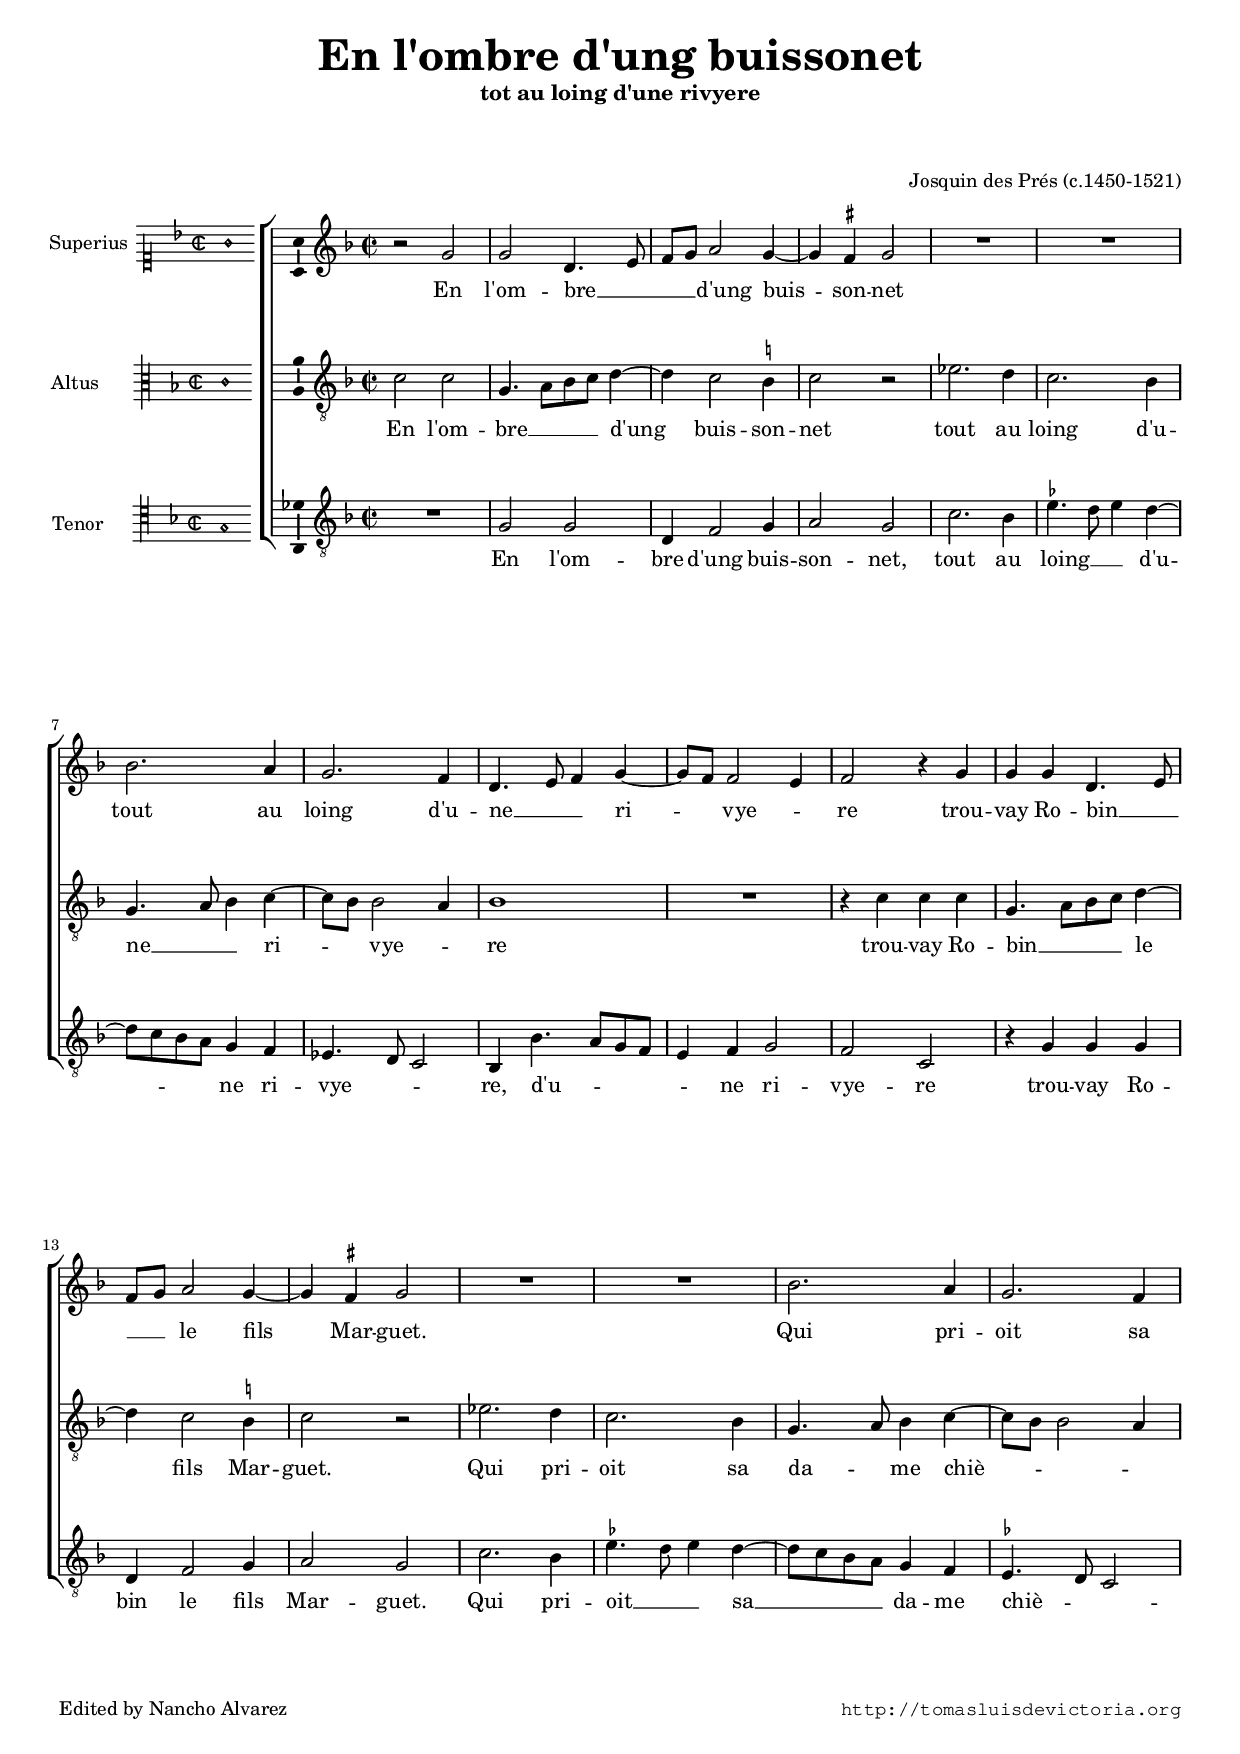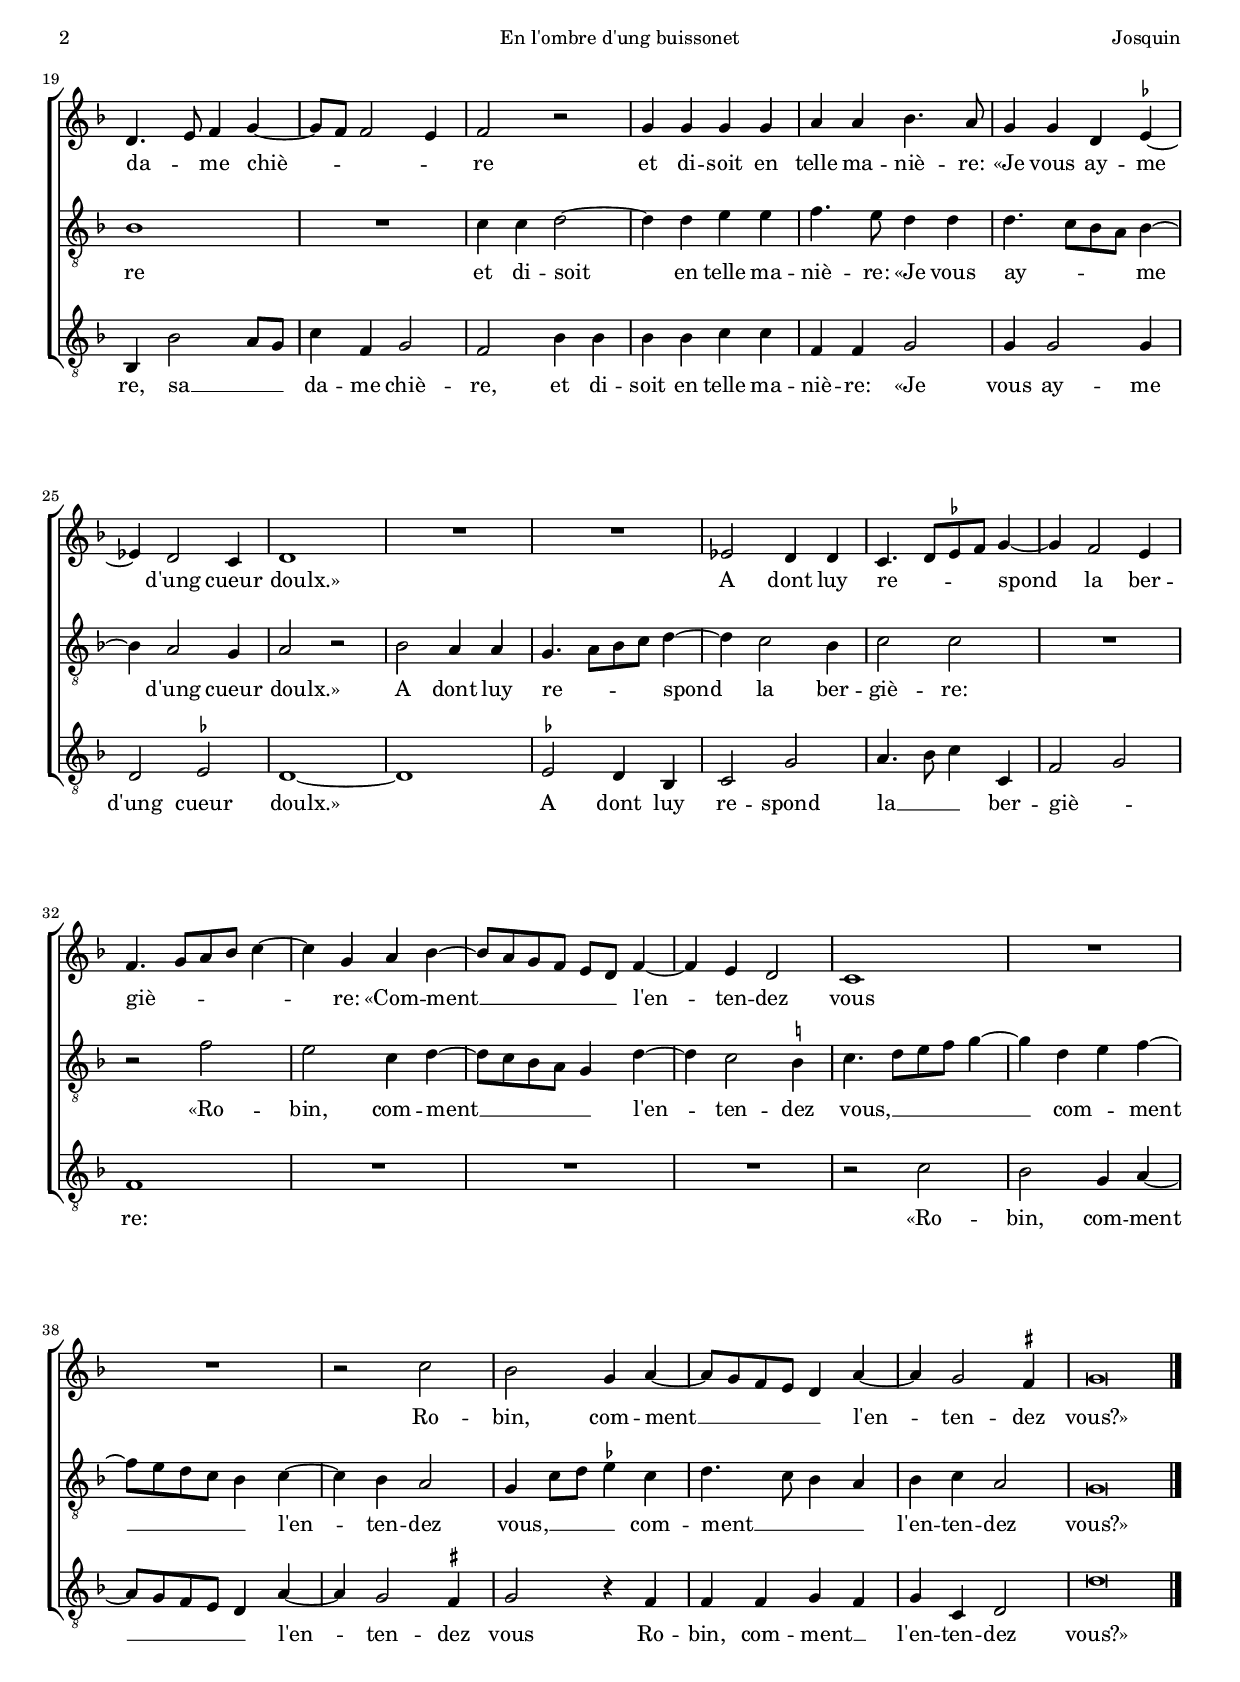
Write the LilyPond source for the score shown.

\version "2.22.0"

#(set-default-paper-size "a4")
#(set-global-staff-size 16.7)
#(ly:set-option 'point-and-click #f)
%mobile -s15.5 -i3.3

italicas=\override LyricText.font-shape = #'italic
rectas=\override LyricText.font-shape = #'upright
ss=\once \set suggestAccidentals = ##t
incipitwidth = 20
mtempo={\tempo 4 = 100}
mtempob={\tempo 4 = 50}
mt=#(define-music-function (offset) (number?) ; move lyric text
      #{ \once \override LyricText.X-offset = -$offset #})

htitle="En l'ombre d'ung buissonet"
hcomposer="Josquin"

\header {
	title=\markup{\fontsize #3 "En l'ombre d'ung buissonet"}
	subtitle="tot au loing d'une rivyere"
	subsubtitle=\markup{\null \vspace #2 }
	composer="Josquin des Prés (c.1450-1521)"
        pdfauthor=\composer
	%opus="(-)"
	poet=\markup{}
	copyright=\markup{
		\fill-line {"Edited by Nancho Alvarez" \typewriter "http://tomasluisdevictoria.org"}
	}
%	tagline=""
}

global={\key f \major \time 2/2 \skip 1*43
	\bar "|."
}


cantus=\relative c''{
	r2 g 
	g
	d4. e8
	f g a2 g4 ~
	g \ss fis g2
	R1*2
	bes2. a4
	g2. f4
	d4. e8 f4 g ~
	g8 f f2 e4
	f2 r4 g 
	g g d4. e8
	f g a2 g4 ~
	g4 \ss fis g2
	R1*2
	bes2. a4
	g2. f4
	d4. e8 f4 g ~
	g8 f f2 e4
	f2 r
	g4 g g g
	a4 a bes4. a8
	g4 g d \ss ees ~
	ees d2 c4
	d1
	R1*2
	ees2 d4 d
	c4. d8[ \ss ees f] g4 ~
	g4 f2 e4
	f4. g8[ a bes] c4 ~
	c g a bes ~
	bes8 a g f e d f4 ~
	f e d2
	c1
	R1*2
	r2 c' 
	bes2 g4 a ~
	a8 g f e d4 a' ~
	a g2 \ss fis4
	g\breve*1/2
	
}

altus=\relative c'{
	c2 c
	g4. a8[ bes c] d4 ~
	d c2 \ss b4
	c2 r
	ees2. d4
	c2. bes4
	g4. a8 bes4 c ~
	c8 bes bes2 a4
	bes1
	R1
	r4 c c c
	g4. a8[ bes c] d4 ~
	d c2 \ss b4
	c2 r
	ees2. d4
	c2. bes4
	g4. a8 bes4 c ~
	c8 bes bes2 a4
	bes1
	R1
	c4 c d2 ~
	d4 d e e
	f4. e8 d4 d
	d4. c8[ bes a] bes4 ~
	bes4 a2 g4
	a2 r
	bes2 a4 a
	g4. a8[ bes c] d4 ~
	d c2 bes4
	c2 c
	R1
	r2 f
	e c4 d ~
	d8 c bes a g4 d' ~
	d4 c2 \ss b4
	c4. d8[ e f] g4 ~
	g d e f ~
	f8 e d c bes4 c ~
	c bes a2
	g4 c8 d \ss ees4 c
	d4. c8 bes4 a
	bes c a2
	g\breve*1/2
}

tenor=\relative c'{
	R1
	g2 g 
	d4 f2 g4
	a2 g
	c2. bes4
	\ss ees4. d8 ees4 d ~
	d8 c bes a g4 f
	ees4. d8 c2
	bes4 bes'4. a8 g f
	e4 f g2
	f2 c
	r4 g' g g
	d4 f2 g4
	a2 g
	c2. bes4
	\ss ees4. d8 ees4 d ~
	d8 c bes a g4 f
	\ss ees4. d8 c2
	bes4 bes'2 a8 g
	c4 f, g2
	f bes4 bes
	bes bes c c
	f, f g2
	g4 g2 g4
	d2 \ss ees
	d1 ~
	d
	\ss ees2 d4 bes
	c2 g'
	a4. bes8 c4 c,
	f2 g
	f1
	R1*3
	r2 c'
	bes g4 a ~
	a8 g f e d4 a' ~
	a g2 \ss fis4
	g2 r4 f
	f f g f
	g c, d2
	d'\breve*1/2
}


textocantus=\lyricmode{
En l'om -- bre __ _ _ _ \mt #1.5 d'ung buis -- son -- net
tout au loing d'u -- ne __ _ _ ri -- _ \mt #.5 vye -- _ re
trou -- vay Ro -- bin __ _ _ _ le fils Mar -- guet.
Qui pri -- oit sa da -- _ me chiè -- _ _ _ re
et di -- soit en telle ma -- niè -- re:
«Je vous ay -- \mt #.5 me d'ung cueur \mt #1 doulx.»
A dont luy re -- _ _ _ spond la ber -- giè -- _ _ _ _ re:
«Com -- ment __ _ _ _ _ _ l'en -- ten -- dez vous
Ro -- bin,
com -- ment __ _ _ _ _ l'en -- ten -- dez vous?»
}

textoaltus=\lyricmode{
En l'om -- \mt #.5 bre __ _ _ _ d'ung buis -- son -- net
tout au loing d'u -- ne __ _ _ ri -- _ \mt #.3 vye -- _ re
trou -- vay Ro -- bin __ _ _ _ le fils Mar -- guet.
Qui pri -- oit sa da -- _ me chiè -- _ _ _ re
et di -- soit en telle ma -- niè -- re:
«Je vous ay -- _ _ _ \mt #.5 me d'ung cueur \mt #1 doulx.»
A dont luy re -- _ _ _ spond la ber -- giè -- re:
«Ro -- bin, com -- ment __ _ _ _ _ l'en -- ten -- dez \mt #.5 vous, __ _ _ _ _
\mt #.5 com -- _ \mt #1 ment __ _ _ _ _ l'en -- ten -- dez \mt #1 vous, __ _ _ _ 
com -- ment __ _ _ _ l'en -- ten -- dez vous?»
}

textotenor=\lyricmode{
En l'om -- bre d'ung buis -- son -- net,
tout au \mt #.8 loing __ _ _ \mt #.8 d'u -- _ _ _ ne ri -- \mt #.5 vye -- _ _ re,
d'u -- _ _ _ _ ne ri -- vye -- re
trou -- vay Ro -- bin le fils Mar -- guet.
Qui pri -- oit __ _ _ sa __ _ _ _ da -- me chiè -- _ _ re,
sa __ _ _ da -- me chiè -- re,
et di -- soit en telle ma -- niè -- re:
«Je vous ay -- me d'ung cueur \mt #1 doulx.»
A dont luy re -- spond la __ _ _ ber -- giè -- _ re:
«Ro -- bin, com -- \mt #1 ment __ _ _ _ _ l'en -- ten -- dez vous
Ro -- bin,
com -- \mt #1 ment __ _ l'en -- ten -- dez vous?»
}


incipitcantus=\markup{
	\score{
		{ 
		\set Staff.instrumentName="Superius "
		\override NoteHead.style = #'neomensural
		\override Staff.TimeSignature.style = #'neomensural
		\cadenzaOn 
		\clef "petrucci-c1"
		\key f \major
		\time 2/2
                g'1
		} 

	\layout { line-width=\incipitwidth indent = 0 }
	}
}

incipitaltus=\markup{
	\score{
		{ 
		\set Staff.instrumentName="Altus      "
		\override NoteHead.style = #'neomensural 
		\override Staff.TimeSignature.style = #'neomensural
		\cadenzaOn 
		\clef "petrucci-c3"
		\key f \major
		\time 2/2
                c'1
		} 
	\layout { line-width=\incipitwidth indent = 0 }
	}
}


incipittenor=\markup{
	\score{
		{ 
		\set Staff.instrumentName="Tenor     "
		\override NoteHead.style = #'neomensural 
		\override Staff.TimeSignature.style = #'neomensural
		\cadenzaOn 
		\clef "petrucci-c4"
		\key f \major
		\time 2/2
                g1
		} 
	\layout { line-width=\incipitwidth indent=0 }
	}
}

%\layout {
%       \context {\Voice
%               \remove Ligature_bracket_engraver
%               \consists Mensural_ligature_engraver
%       }
%       line-width=\incipitwidth
%       indent = 0
%}

\score {\transpose c' c'{
\new ChoirStaff<<

	\new Staff <<\global
	\new Voice="v1" {
		\set Staff.instrumentName=\incipitcantus
		\clef "treble"
		\cantus }
	\new Lyrics \lyricsto "v1" {\textocantus }
	>>

	\new Staff <<\global
	\new Voice="v2" {
		\set Staff.instrumentName=\incipitaltus
		\clef "G_8"
		\altus }
	\new Lyrics \lyricsto "v2" {\textoaltus }
	>>
	
	\new Staff <<\global
	\new Voice="v3" {
		\set Staff.instrumentName=\incipittenor
		\clef "G_8"
		\tenor }
	\new Lyrics \lyricsto "v3" {\textotenor }
	>>

>>

	} % transpose

\layout{ 
	\context {\Lyrics 
		\override VerticalAxisGroup.staff-affinity = #UP
		\override VerticalAxisGroup.nonstaff-relatedstaff-spacing =
			#'((basic-distance . 0) (minimum-distance . 0) (padding . 1))
		\override LyricText.font-size = #1.2
		\override LyricHyphen.minimum-distance = #0.5
	}
	\context {\Score 
		tempoHideNote = ##t
		\override BarNumber.padding = #2 
	}
	\context {\Voice 
		%melismaBusyProperties = #'()
		%autoBeaming = ##f
	}
	\context {\Staff 
                %\RemoveEmptyStaves
                %\override VerticalAxisGroup.remove-first = ##t
		\override VerticalAxisGroup.staff-staff-spacing =
			#'((basic-distance . 11) (minimum-distance . 0) (padding . 1))
		\consists Ambitus_engraver 
		\override LigatureBracket.padding = #1
	}
}

%\midi { \mtempo }

}


\paper{
	evenHeaderMarkup=\markup  \fill-line { \fromproperty #'page:page-number-string \htitle \hcomposer }
	oddHeaderMarkup= \markup  \fill-line { \on-the-fly #not-first-page \hcomposer \on-the-fly #not-first-page \htitle \on-the-fly #not-first-page \fromproperty #'page:page-number-string }
	%system-count=20
	%page-count = 8
	ragged-last-bottom = ##f
	indent=3.6\cm
	system-system-spacing =
	#'((basic-distance . 20) (minimum-distance . 0) (padding . 5))
	top-system-spacing = % header
	#'((basic-distance . 9) (minimum-distance . 0) (padding . 0))
	last-bottom-spacing = % footer
	#'((basic-distance . 13) (minimum-distance . 0) (padding . 0))
	markup-system-spacing.padding = #1.5
}
